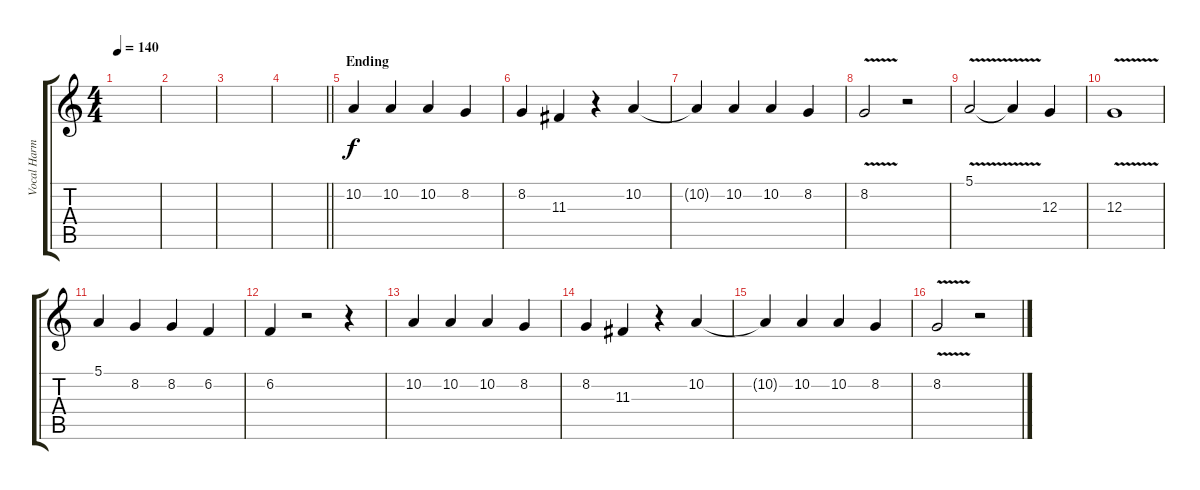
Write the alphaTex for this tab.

\track ("Vocal Harmony" "Vocal Harm") {instrument oboe}
\staff {score tabs}
\tuning (E4 B3 G3 D3 A2 E2) {hide}
\ts (4 4)
\tempo 140
\clef g2
\ks c
|
|
|
\barLineRight lightlight
|
\section ("" "Ending")
10.2.4 10.2.4 10.2.4 8.2.4 |
8.2.4 11.3.4 r.4 10.2.4 |
10.2{t}.4 10.2.4 10.2.4 8.2.4 |
8.2{v}.2 r.2 |
5.1{v}.2 5.1{t}.4 12.3.4 |
12.3{v}.1 |
5.1.4 8.2.4 8.2.4 6.2.4 |
6.2.4 r.2 r.4 |
10.2.4 10.2.4 10.2.4 8.2.4 |
8.2.4 11.3.4 r.4 10.2.4 |
10.2{t}.4 10.2.4 10.2.4 8.2.4 |
8.2{v}.2 r.2
